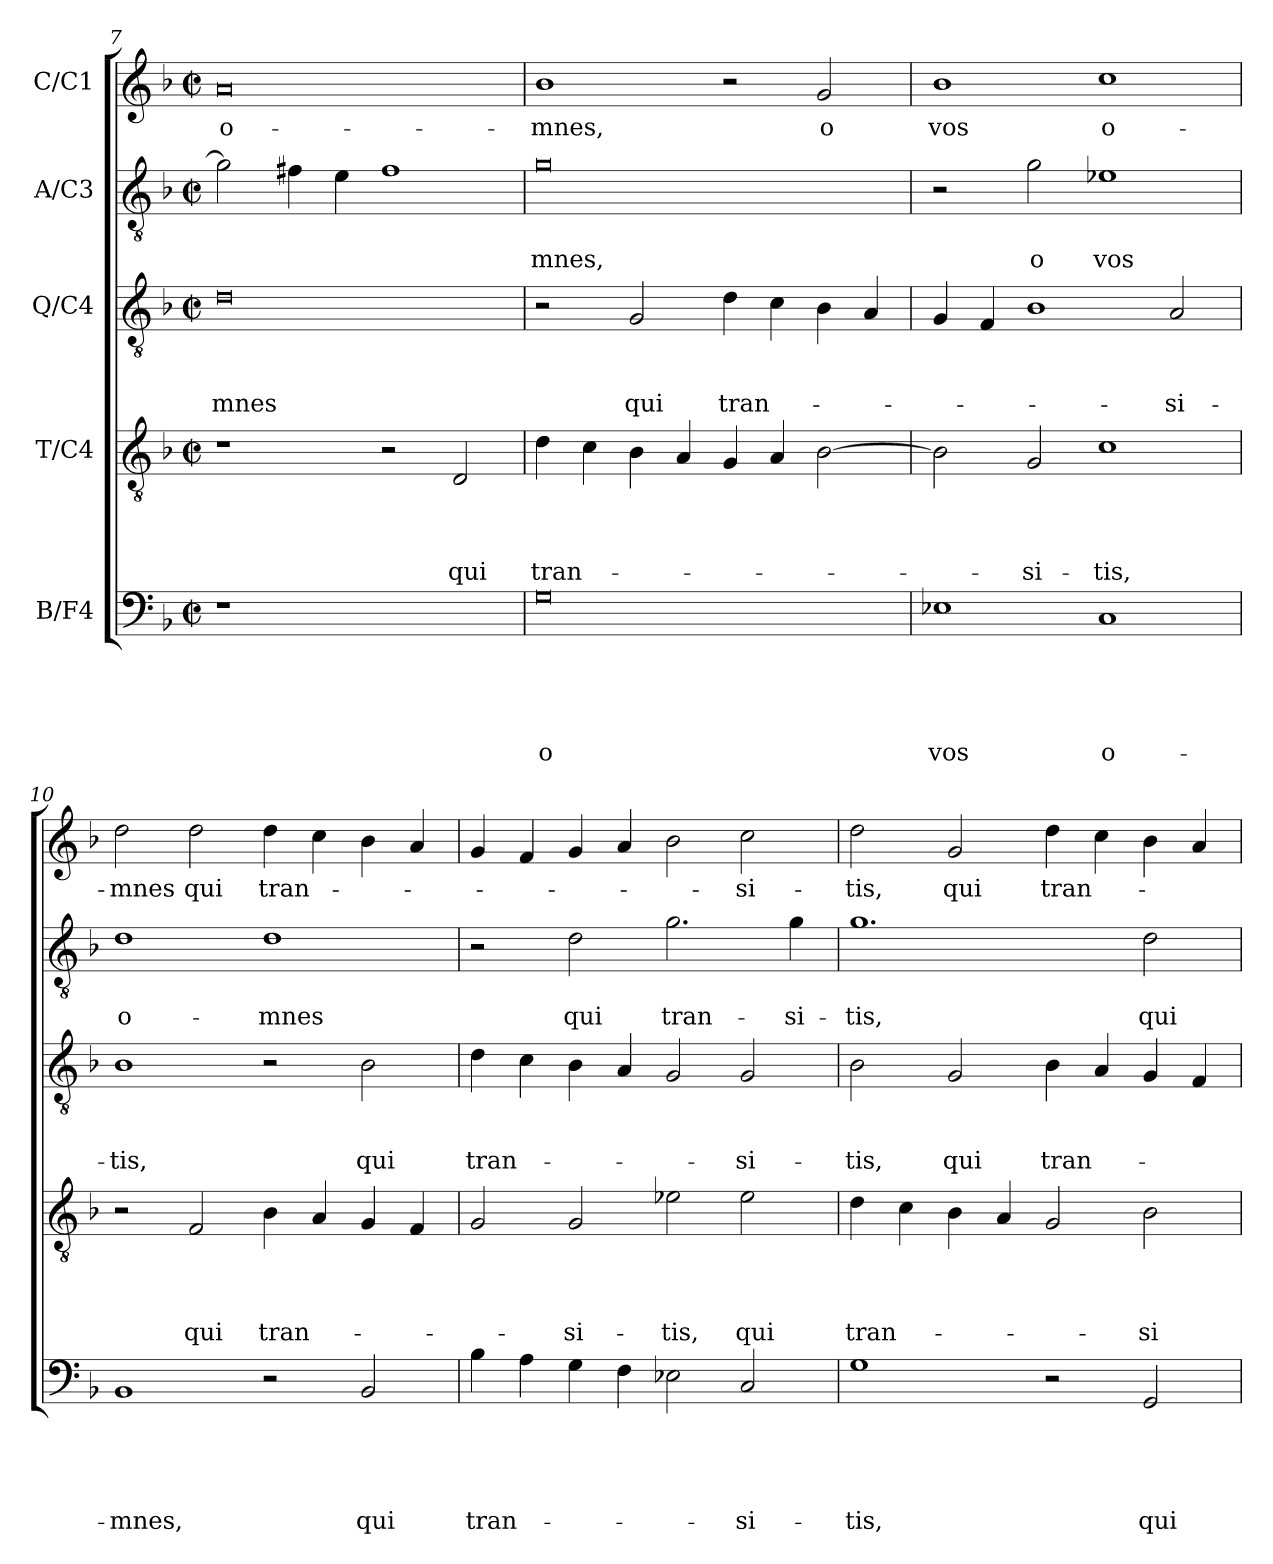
**kern	**text	**text	**text	**text	**text	**kern	**text	**text	**text	**text	**kern	**text	**text	**text	**kern	**text	**text	**kern	**text
*part5	*part5	*part5	*part5	*part5	*part5	*part4	*part4	*part4	*part4	*part4	*part3	*part3	*part3	*part3	*part2	*part2	*part2	*part1	*part1
*staff5	*staff5	*staff5	*staff5	*staff5	*staff5	*staff4	*staff4	*staff4	*staff4	*staff4	*staff3	*staff3	*staff3	*staff3	*staff2	*staff2	*staff2	*staff1	*staff1
*I"B/F4	*	*	*	*	*	*I"T/C4	*	*	*	*	*I"Q/C4	*	*	*	*I"A/C3	*	*	*I"C/C1	*
*clefF4	*	*	*	*	*	*clefGv2	*	*	*	*	*clefGv2	*	*	*	*clefGv2	*	*	*clefG2	*
*k[b-]	*	*	*	*	*	*k[b-]	*	*	*	*	*k[b-]	*	*	*	*k[b-]	*	*	*k[b-]	*
*F:	*	*	*	*	*	*F:	*	*	*	*	*F:	*	*	*	*F:	*	*	*F:	*
*M2/2	*	*	*	*	*	*M2/2	*	*	*	*	*M2/2	*	*	*	*M2/2	*	*	*M2/2	*
*met(c|)	*	*	*	*	*	*met(c|)	*	*	*	*	*met(c|)	*	*	*	*met(c|)	*	*	*met(c|)	*
=7	=7	=7	=7	=7	=7	=7	=7	=7	=7	=7	=7	=7	=7	=7	=7	=7	=7	=7	=7
1r	.	.	.	.	.	1r	.	.	.	.	0d	.	.	-mnes	2g\]	.	.	0a	o-
.	.	.	.	.	.	.	.	.	.	.	.	.	.	.	4f#X\	.	.	.	.
.	.	.	.	.	.	.	.	.	.	.	.	.	.	.	4e\	.	.	.	.
1ryy	.	.	.	.	.	2r	.	.	.	.	.	.	.	.	1f#	.	.	.	.
.	.	.	.	.	.	2D/	.	.	.	qui	.	.	.	.	.	.	.	.	.
=8	=8	=8	=8	=8	=8	=8	=8	=8	=8	=8	=8	=8	=8	=8	=8	=8	=8	=8	=8
0G	.	.	.	.	o	4d\	.	.	.	tran-	2r	.	.	.	0g	.	-mnes,	1b-	-mnes,
.	.	.	.	.	.	4c\	.	.	.	.	.	.	.	.	.	.	.	.	.
.	.	.	.	.	.	4B-\	.	.	.	.	2G/	.	.	qui	.	.	.	.	.
.	.	.	.	.	.	4A/	.	.	.	.	.	.	.	.	.	.	.	.	.
.	.	.	.	.	.	4G/	.	.	.	.	4d\	.	.	tran-	.	.	.	2r	.
.	.	.	.	.	.	4A/	.	.	.	.	4c\	.	.	.	.	.	.	.	.
.	.	.	.	.	.	[2B-\	.	.	.	.	4B-\	.	.	.	.	.	.	2g/	o
.	.	.	.	.	.	.	.	.	.	.	4A/	.	.	.	.	.	.	.	.
=9	=9	=9	=9	=9	=9	=9	=9	=9	=9	=9	=9	=9	=9	=9	=9	=9	=9	=9	=9
1E-X	.	.	.	.	vos	2B-\]	.	.	.	.	4G/	.	.	.	2r	.	.	1b-	vos
.	.	.	.	.	.	.	.	.	.	.	4F/	.	.	.	.	.	.	.	.
.	.	.	.	.	.	2G/	.	.	.	-si-	1B-	.	.	.	2g\	.	o	.	.
1C	.	.	.	.	o-	1c	.	.	.	-tis,	.	.	.	.	1e-X	.	vos	1cc	o-
.	.	.	.	.	.	.	.	.	.	.	2A/	.	.	-si-	.	.	.	.	.
=10	=10	=10	=10	=10	=10	=10	=10	=10	=10	=10	=10	=10	=10	=10	=10	=10	=10	=10	=10
1BB-	.	.	.	.	-mnes,	2r	.	.	.	.	1B-	.	.	-tis,	1d	.	o-	2dd\	-mnes
.	.	.	.	.	.	2F/	.	.	.	qui	.	.	.	.	.	.	.	2dd\	qui
2r	.	.	.	.	.	4B-\	.	.	.	tran-	2r	.	.	.	1d	.	-mnes	4dd\	tran-
.	.	.	.	.	.	4A/	.	.	.	.	.	.	.	.	.	.	.	4cc\	.
2BB-/	.	.	.	.	qui	4G/	.	.	.	.	2B-\	.	.	qui	.	.	.	4b-\	.
.	.	.	.	.	.	4F/	.	.	.	.	.	.	.	.	.	.	.	4a/	.
!!LO:LB:g=z
=11	=11	=11	=11	=11	=11	=11	=11	=11	=11	=11	=11	=11	=11	=11	=11	=11	=11	=11	=11
4B-\	.	.	.	.	tran-	2G/	.	.	.	.	4d\	.	.	tran-	2r	.	.	4g/	.
4A\	.	.	.	.	.	.	.	.	.	.	4c\	.	.	.	.	.	.	4f/	.
4G\	.	.	.	.	.	2G/	.	.	.	-si-	4B-\	.	.	.	2d\	.	qui	4g/	.
4F\	.	.	.	.	.	.	.	.	.	.	4A/	.	.	.	.	.	.	4a/	.
2E-X\	.	.	.	.	.	2e-X\	.	.	.	-tis,	2G/	.	.	.	2.g\	.	tran-	2b-\	.
2C/	.	.	.	.	-si-	2e-\	.	.	.	qui	2G/	.	.	-si-	.	.	.	2cc\	-si-
.	.	.	.	.	.	.	.	.	.	.	.	.	.	.	4g\	.	-si-	.	.
=12	=12	=12	=12	=12	=12	=12	=12	=12	=12	=12	=12	=12	=12	=12	=12	=12	=12	=12	=12
1G	.	.	.	.	-tis,	4d\	.	.	.	tran-	2B-\	.	.	-tis,	1.g	.	-tis,	2dd\	-tis,
.	.	.	.	.	.	4c\	.	.	.	.	.	.	.	.	.	.	.	.	.
.	.	.	.	.	.	4B-\	.	.	.	.	2G/	.	.	qui	.	.	.	2g/	qui
.	.	.	.	.	.	4A/	.	.	.	.	.	.	.	.	.	.	.	.	.
2r	.	.	.	.	.	2G/	.	.	.	.	4B-\	.	.	tran-	.	.	.	4dd\	tran-
.	.	.	.	.	.	.	.	.	.	.	4A/	.	.	.	.	.	.	4cc\	.
2GG/	.	.	.	.	qui	2B-\	.	.	.	-si-	4G/	.	.	.	2d\	.	qui	4b-\	.
.	.	.	.	.	.	.	.	.	.	.	4F/	.	.	.	.	.	.	4a/	.
=	=	=	=	=	=	=	=	=	=	=	=	=	=	=	=	=	=	=	=
*-	*-	*-	*-	*-	*-	*-	*-	*-	*-	*-	*-	*-	*-	*-	*-	*-	*-	*-	*-
